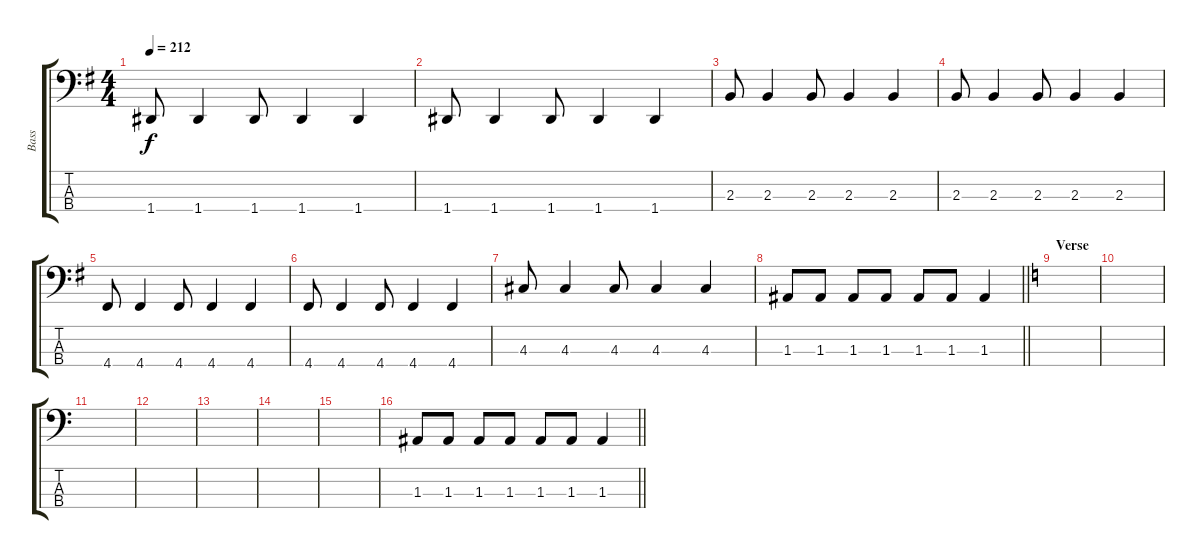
\track ("Bass" "Bass") {instrument electricbassfinger}
\staff {score tabs}
\tuning (G2 D2 A1 D1) {hide}
\ts (4 4)
\tempo 212
\clef f4
\ks eminor
1.4.8{dy f} 1.4.4 1.4.8 1.4.4 1.4.4 |
1.4.8 1.4.4 1.4.8 1.4.4 1.4.4 |
2.3.8 2.3.4 2.3.8 2.3.4 2.3.4 |
2.3.8 2.3.4 2.3.8 2.3.4 2.3.4 |
4.4.8 4.4.4 4.4.8 4.4.4 4.4.4 |
4.4.8 4.4.4 4.4.8 4.4.4 4.4.4 |
4.3.8 4.3.4 4.3.8 4.3.4 4.3.4 |
\barLineRight lightlight
1.3.8 1.3.8 1.3.8 1.3.8 1.3.8 1.3.8 1.3.4 |
\section ("" "Verse")
\ks c
|
|
|
|
|
|
|
\barLineRight lightlight
1.3.8 1.3.8 1.3.8 1.3.8 1.3.8 1.3.8 1.3.4
